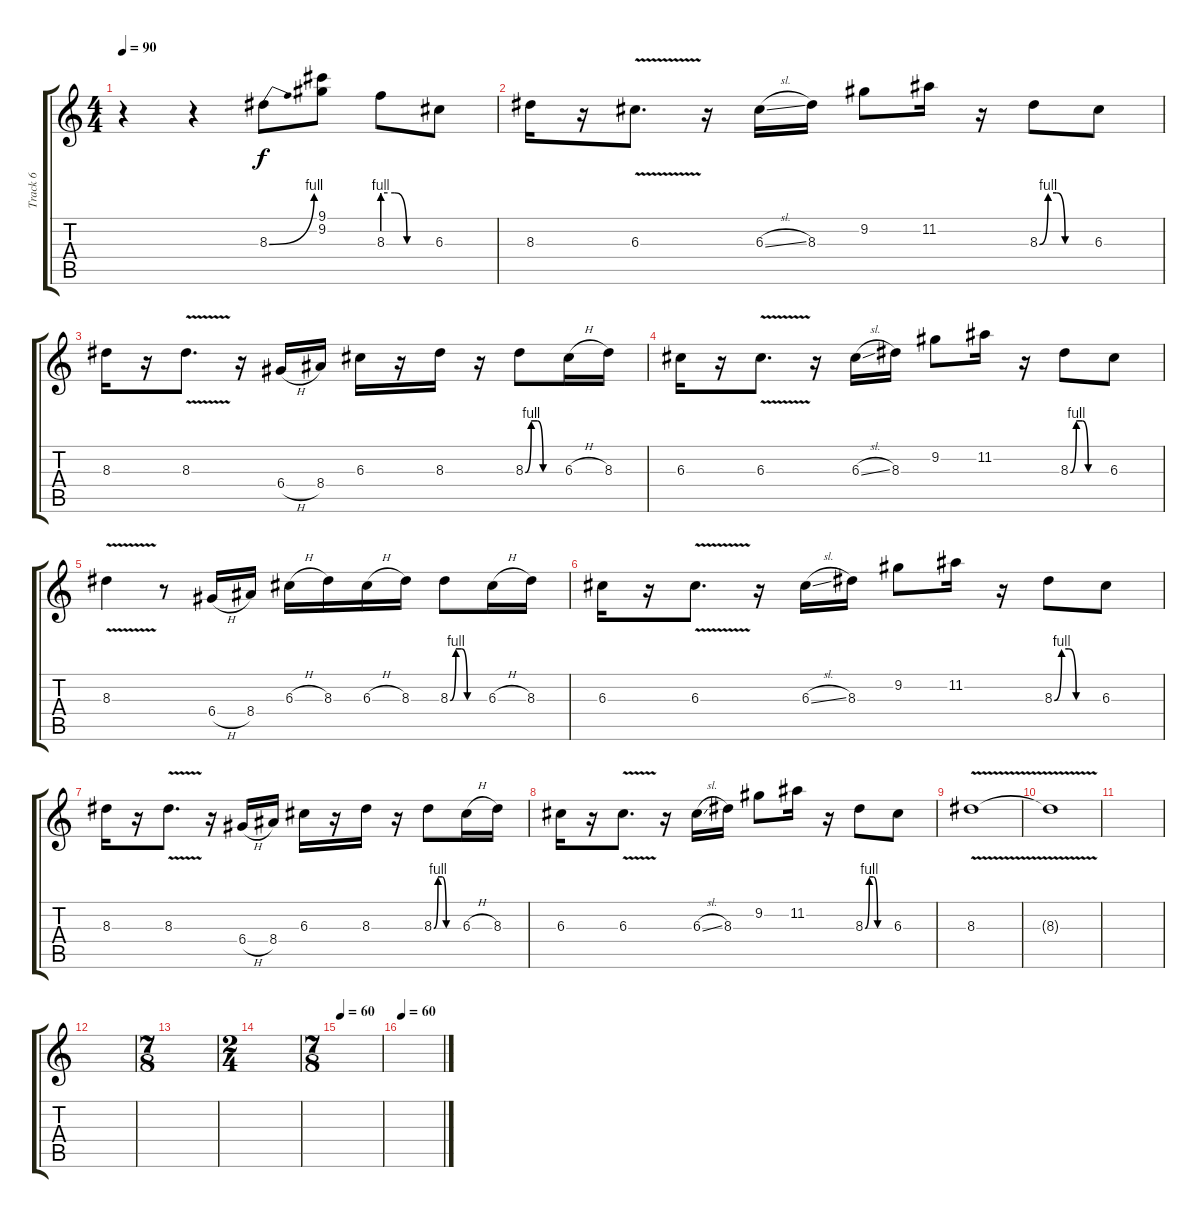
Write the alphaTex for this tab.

\track ("Track 6" "Track 6") {instrument distortionguitar}
\staff {score tabs}
\tuning (E4 B3 G3 D3 A2 E2) {hide}
\ts (4 4)
\tempo 90
\clef g2
\ks c
r.4{dy mf volume 13 balance 8 instrument distortionguitar} r.4 8.3{be (bend 0 0 60 4)}.8{dy f} (9.1 9.2).8 8.3{be (custom 0 4 15 4 30 0 60 0)}.8 6.3.8 |
8.3.16 r.16 6.3{v}.8{d} r.16 6.3{sl}.16 8.3.16 9.2.8 11.2.16 r.16 8.3{be (custom 0 0 10 4 20 4 30 0 60 0)}.8 6.3.8 |
8.3.16 r.16 8.3{v}.8{d} r.16 6.4{h}.16 8.4.16 6.3.16 r.16 8.3.16 r.16 8.3{be (custom 0 0 10 4 20 4 30 0 60 0)}.8 6.3{h}.16 8.3.16 |
6.3.16 r.16 6.3{v}.8{d} r.16 6.3{sl}.16 8.3.16 9.2.8 11.2.16 r.16 8.3{be (custom 0 0 10 4 20 4 30 0 60 0)}.8 6.3.8 |
8.3{v}.4 r.8 6.4{h}.16 8.4.16 6.3{h}.16 8.3.16 6.3{h}.16 8.3.16 8.3{be (custom 0 0 10 4 20 4 30 0 60 0)}.8 6.3{h}.16 8.3.16 |
6.3.16 r.16 6.3{v}.8{d} r.16 6.3{sl}.16 8.3.16 9.2.8 11.2.16 r.16 8.3{be (custom 0 0 10 4 20 4 30 0 60 0)}.8 6.3.8 |
8.3.16 r.16 8.3{v}.8{d} r.16 6.4{h}.16 8.4.16 6.3.16 r.16 8.3.16 r.16 8.3{be (custom 0 0 10 4 20 4 30 0 60 0)}.8 6.3{h}.16 8.3.16 |
6.3.16 r.16 6.3{v}.8{d} r.16 6.3{sl}.16 8.3.16 9.2.8 11.2.16 r.16 8.3{be (custom 0 0 10 4 20 4 30 0 60 0)}.8 6.3.8 |
8.3{v}.1{volume 0} |
8.3{t}.1 |
|
|
\ts (7 8)
|
\ts (2 4)
|
\ts (7 8)
\tempo 60
|
\tempo 60
